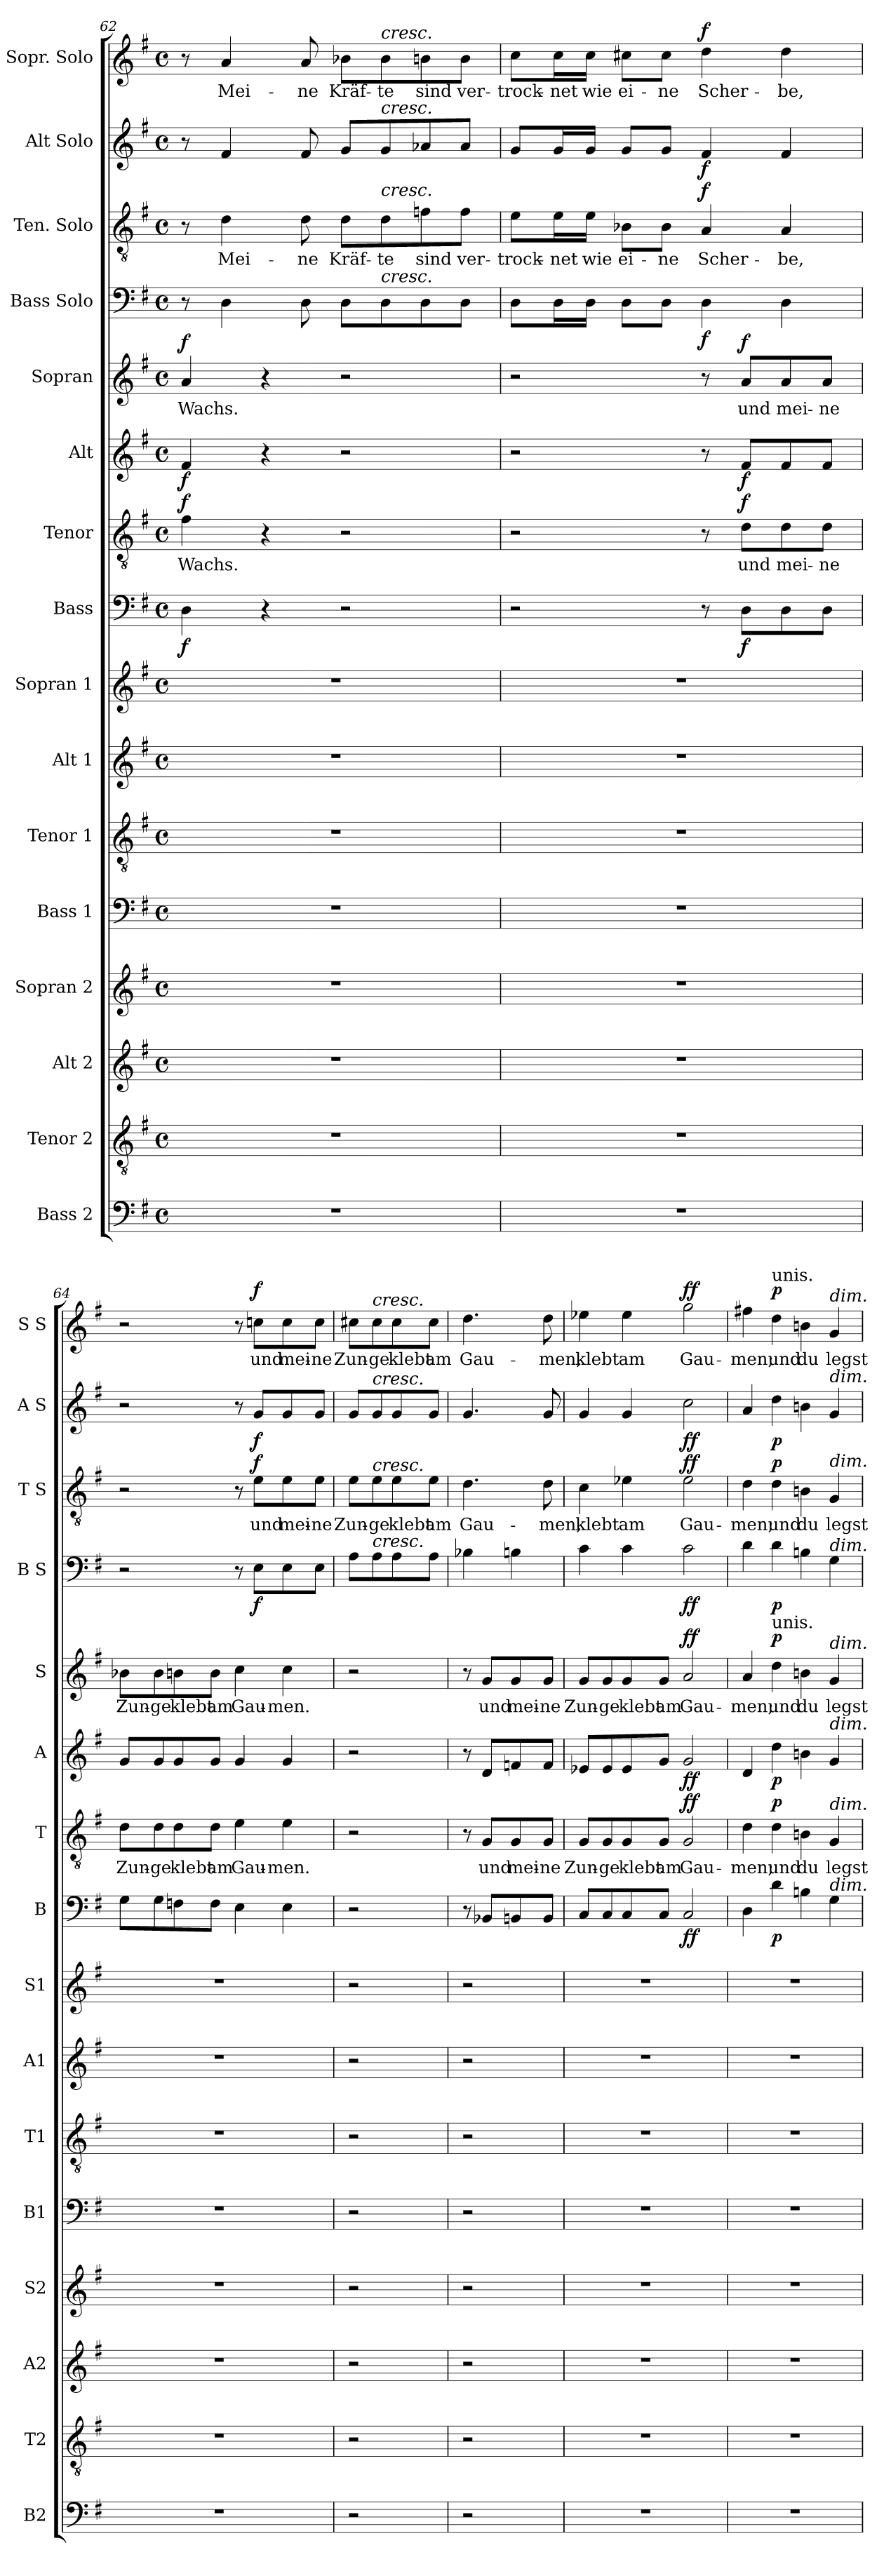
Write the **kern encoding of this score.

**kern	**kern	**kern	**kern	**kern	**kern	**kern	**kern	**kern	**dynam	**kern	**text	**dynam	**kern	**dynam	**kern	**text	**dynam	**kern	**dynam	**kern	**text	**dynam	**kern	**dynam	**kern	**text	**dynam
*part16	*part15	*part14	*part13	*part12	*part11	*part10	*part9	*part8	*part8	*part7	*part7	*part7	*part6	*part6	*part5	*part5	*part5	*part4	*part4	*part3	*part3	*part3	*part2	*part2	*part1	*part1	*part1
*staff16	*staff15	*staff14	*staff13	*staff12	*staff11	*staff10	*staff9	*staff8	*staff8	*staff7	*staff7	*staff7	*staff6	*staff6	*staff5	*staff5	*staff5	*staff4	*staff4	*staff3	*staff3	*staff3	*staff2	*staff2	*staff1	*staff1	*staff1
*I"Bass 2	*I"Tenor 2	*I"Alt 2	*I"Sopran 2	*I"Bass 1	*I"Tenor 1	*I"Alt 1	*I"Sopran 1	*I"Bass	*	*I"Tenor	*	*	*I"Alt	*	*I"Sopran	*	*	*I"Bass Solo	*	*I"Ten. Solo	*	*	*I"Alt Solo	*	*I"Sopr. Solo	*	*
*I'B2	*I'T2	*I'A2	*I'S2	*I'B1	*I'T1	*I'A1	*I'S1	*I'B	*	*I'T	*	*	*I'A	*	*I'S	*	*	*I'B S	*	*I'T S	*	*	*I'A S	*	*I'S S	*	*
*clefF4	*clefGv2	*clefG2	*clefG2	*clefF4	*clefGv2	*clefG2	*clefG2	*clefF4	*	*clefGv2	*	*	*clefG2	*	*clefG2	*	*	*clefF4	*	*clefGv2	*	*	*clefG2	*	*clefG2	*	*
*k[f#]	*k[f#]	*k[f#]	*k[f#]	*k[f#]	*k[f#]	*k[f#]	*k[f#]	*k[f#]	*	*k[f#]	*	*	*k[f#]	*	*k[f#]	*	*	*k[f#]	*	*k[f#]	*	*	*k[f#]	*	*k[f#]	*	*
*M4/4	*M4/4	*M4/4	*M4/4	*M4/4	*M4/4	*M4/4	*M4/4	*M4/4	*	*M4/4	*	*	*M4/4	*	*M4/4	*	*	*M4/4	*	*M4/4	*	*	*M4/4	*	*M4/4	*	*
*met(c)	*met(c)	*met(c)	*met(c)	*met(c)	*met(c)	*met(c)	*met(c)	*met(c)	*	*met(c)	*	*	*met(c)	*	*met(c)	*	*	*met(c)	*	*met(c)	*	*	*met(c)	*	*met(c)	*	*
=62	=62	=62	=62	=62	=62	=62	=62	=62	=62	=62	=62	=62	=62	=62	=62	=62	=62	=62	=62	=62	=62	=62	=62	=62	=62	=62	=62
!	!	!	!	!	!	!	!	!	!LO:DY:b	!	!LO:LY:b	!LO:DY:b	!	!LO:DY:b	!	!LO:LY:b	!LO:DY:b	!	!	!	!	!	!	!	!	!	!
1r	1r	1r	1r	1r	1r	1r	1r	4D\	f	4f#\	Wachs.	f	4f#/	f	4a/	Wachs.	f	8r	.	8r	.	.	8r	.	8r	.	.
!	!	!	!	!	!	!	!	!	!	!	!	!	!	!	!	!	!	!	!	!	!LO:LY:b	!	!	!	!	!LO:LY:b	!
.	.	.	.	.	.	.	.	.	.	.	.	.	.	.	.	.	.	4D\	.	4d\	Mei-	.	4f#/	.	4a/	Mei-	.
.	.	.	.	.	.	.	.	4r	.	4r	.	.	4r	.	4r	.	.	.	.	.	.	.	.	.	.	.	.
!	!	!	!	!	!	!	!	!	!	!	!	!	!	!	!	!	!	!	!	!	!LO:LY:b	!	!	!	!	!LO:LY:b	!
.	.	.	.	.	.	.	.	.	.	.	.	.	.	.	.	.	.	8D\	.	8d\	-ne	.	8f#/	.	8a/	-ne	.
!	!	!	!	!	!	!	!	!	!	!	!	!	!	!	!	!	!	!	!	!	!LO:LY:b	!	!	!	!	!LO:LY:b	!
.	.	.	.	.	.	.	.	2r	.	2r	.	.	2r	.	2r	.	.	8D\L	.	8d\L	Kräf-	.	8g/L	.	8b-X\L	Kräf-	.
!	!	!	!	!	!	!	!	!	!	!	!	!	!	!	!	!	!	!	!	!	!	!	!	!	!LO:TX:a:i:t=cresc.	!	!
!	!	!	!	!	!	!	!	!	!	!	!	!	!	!	!	!	!	!	!	!	!	!	!LO:TX:a:i:t=cresc.	!	!	!	!
!	!	!	!	!	!	!	!	!	!	!	!	!	!	!	!	!	!	!	!	!LO:TX:a:i:t=cresc.	!	!	!	!	!	!	!
!	!	!	!	!	!	!	!	!	!	!	!	!	!	!	!	!	!	!LO:TX:a:i:t=cresc.	!	!	!	!	!	!	!	!	!
!	!	!	!	!	!	!	!	!	!	!	!	!	!	!	!	!	!	!	!	!	!LO:LY:b	!	!	!	!	!LO:LY:b	!
.	.	.	.	.	.	.	.	.	.	.	.	.	.	.	.	.	.	8D\	.	8d\	-te	.	8g/	.	8b-\	-te	.
!	!	!	!	!	!	!	!	!	!	!	!	!	!	!	!	!	!	!	!	!	!LO:LY:b	!	!	!	!	!LO:LY:b	!
.	.	.	.	.	.	.	.	.	.	.	.	.	.	.	.	.	.	8D\	.	8fn\	sind	.	8a-X/	.	8bn\	sind	.
!	!	!	!	!	!	!	!	!	!	!	!	!	!	!	!	!	!	!	!	!	!LO:LY:b	!	!	!	!	!LO:LY:b	!
.	.	.	.	.	.	.	.	.	.	.	.	.	.	.	.	.	.	8D\J	.	8f\J	ver-	.	8a-/J	.	8b\J	ver-	.
!!LO:PB:g=z
=63	=63	=63	=63	=63	=63	=63	=63	=63	=63	=63	=63	=63	=63	=63	=63	=63	=63	=63	=63	=63	=63	=63	=63	=63	=63	=63	=63
!	!	!	!	!	!	!	!	!	!	!	!	!	!	!	!	!	!	!	!	!	!LO:LY:b	!	!	!	!	!LO:LY:b	!
1r	1r	1r	1r	1r	1r	1r	1r	2r	.	2r	.	.	2r	.	2r	.	.	8D\L	.	8e\L	-trock-	.	8g/L	.	8cc\L	-trock-	.
!	!	!	!	!	!	!	!	!	!	!	!	!	!	!	!	!	!	!	!	!	!LO:LY:b	!	!	!	!	!LO:LY:b	!
.	.	.	.	.	.	.	.	.	.	.	.	.	.	.	.	.	.	16D\L	.	16e\L	-net	.	16g/L	.	16cc\L	-net	.
!	!	!	!	!	!	!	!	!	!	!	!	!	!	!	!	!	!	!	!	!	!LO:LY:b	!	!	!	!	!LO:LY:b	!
.	.	.	.	.	.	.	.	.	.	.	.	.	.	.	.	.	.	16D\JJ	.	16e\JJ	wie	.	16g/JJ	.	16cc\JJ	wie	.
!	!	!	!	!	!	!	!	!	!	!	!	!	!	!	!	!	!	!	!	!	!LO:LY:b	!	!	!	!	!LO:LY:b	!
.	.	.	.	.	.	.	.	.	.	.	.	.	.	.	.	.	.	8D\L	.	8B-X\L	ei-	.	8g/L	.	8cc#X\L	ei-	.
!	!	!	!	!	!	!	!	!	!	!	!	!	!	!	!	!	!	!	!	!	!LO:LY:b	!	!	!	!	!LO:LY:b	!
.	.	.	.	.	.	.	.	.	.	.	.	.	.	.	.	.	.	8D\J	.	8B-\J	-ne	.	8g/J	.	8cc#\J	-ne	.
!	!	!	!	!	!	!	!	!	!	!	!	!	!	!	!	!	!	!	!LO:DY:b	!	!LO:LY:b	!LO:DY:b	!	!LO:DY:b	!	!LO:LY:b	!LO:DY:b
.	.	.	.	.	.	.	.	8r	.	8r	.	.	8r	.	8r	.	.	4D\	f	4A/	Scher-	f	4f#/	f	4dd\	Scher-	f
!	!	!	!	!	!	!	!	!	!LO:DY:b	!	!LO:LY:b	!LO:DY:b	!	!LO:DY:b	!	!LO:LY:b	!LO:DY:b	!	!	!	!	!	!	!	!	!	!
.	.	.	.	.	.	.	.	8D\L	f	8d\L	und	f	8f#/L	f	8a/L	und	f	.	.	.	.	.	.	.	.	.	.
!	!	!	!	!	!	!	!	!	!	!	!LO:LY:b	!	!	!	!	!LO:LY:b	!	!	!	!	!LO:LY:b	!	!	!	!	!LO:LY:b	!
.	.	.	.	.	.	.	.	8D\	.	8d\	mei-	.	8f#/	.	8a/	mei-	.	4D\	.	4A/	-be,	.	4f#/	.	4dd\	-be,	.
!	!	!	!	!	!	!	!	!	!	!	!LO:LY:b	!	!	!	!	!LO:LY:b	!	!	!	!	!	!	!	!	!	!	!
.	.	.	.	.	.	.	.	8D\J	.	8d\J	-ne	.	8f#/J	.	8a/J	-ne	.	.	.	.	.	.	.	.	.	.	.
=64	=64	=64	=64	=64	=64	=64	=64	=64	=64	=64	=64	=64	=64	=64	=64	=64	=64	=64	=64	=64	=64	=64	=64	=64	=64	=64	=64
!	!	!	!	!	!	!	!	!	!	!	!LO:LY:b	!	!	!	!	!LO:LY:b	!	!	!	!	!	!	!	!	!	!	!
1r	1r	1r	1r	1r	1r	1r	1r	8G\L	.	8d\L	Zun-	.	8g/L	.	8b-X\L	Zun-	.	2r	.	2r	.	.	2r	.	2r	.	.
!	!	!	!	!	!	!	!	!	!	!	!LO:LY:b	!	!	!	!	!LO:LY:b	!	!	!	!	!	!	!	!	!	!	!
.	.	.	.	.	.	.	.	8G\	.	8d\	-ge	.	8g/	.	8b-\	-ge	.	.	.	.	.	.	.	.	.	.	.
!	!	!	!	!	!	!	!	!	!	!	!LO:LY:b	!	!	!	!	!LO:LY:b	!	!	!	!	!	!	!	!	!	!	!
.	.	.	.	.	.	.	.	8Fn\	.	8d\	klebt	.	8g/	.	8bn\	klebt	.	.	.	.	.	.	.	.	.	.	.
!	!	!	!	!	!	!	!	!	!	!	!LO:LY:b	!	!	!	!	!LO:LY:b	!	!	!	!	!	!	!	!	!	!	!
.	.	.	.	.	.	.	.	8F\J	.	8d\J	am	.	8g/J	.	8b\J	am	.	.	.	.	.	.	.	.	.	.	.
!	!	!	!	!	!	!	!	!	!	!	!LO:LY:b	!	!	!	!	!LO:LY:b	!	!	!	!	!	!	!	!	!	!	!
.	.	.	.	.	.	.	.	4E\	.	4e\	Gau-	.	4g/	.	4cc\	Gau-	.	8r	.	8r	.	.	8r	.	8r	.	.
!	!	!	!	!	!	!	!	!	!	!	!	!	!	!	!	!	!	!	!LO:DY:b	!	!LO:LY:b	!LO:DY:b	!	!LO:DY:b	!	!LO:LY:b	!LO:DY:b
.	.	.	.	.	.	.	.	.	.	.	.	.	.	.	.	.	.	8E\L	f	8e\L	und	f	8g/L	f	8ccn\L	und	f
!	!	!	!	!	!	!	!	!	!	!	!LO:LY:b	!	!	!	!	!LO:LY:b	!	!	!	!	!LO:LY:b	!	!	!	!	!LO:LY:b	!
.	.	.	.	.	.	.	.	4E\	.	4e\	-men.	.	4g/	.	4cc\	-men.	.	8E\	.	8e\	mei-	.	8g/	.	8cc\	mei-	.
!	!	!	!	!	!	!	!	!	!	!	!	!	!	!	!	!	!	!	!	!	!LO:LY:b	!	!	!	!	!LO:LY:b	!
.	.	.	.	.	.	.	.	.	.	.	.	.	.	.	.	.	.	8E\J	.	8e\J	-ne	.	8g/J	.	8cc\J	-ne	.
=65	=65	=65	=65	=65	=65	=65	=65	=65	=65	=65	=65	=65	=65	=65	=65	=65	=65	=65	=65	=65	=65	=65	=65	=65	=65	=65	=65
!	!	!	!	!	!	!	!	!	!	!	!	!	!	!	!	!	!	!	!	!	!LO:LY:b	!	!	!	!	!LO:LY:b	!
2r	2r	2r	2r	2r	2r	2r	2r	2r	.	2r	.	.	2r	.	2r	.	.	8A\L	.	8e\L	Zun-	.	8g/L	.	8cc#X\L	Zun-	.
!	!	!	!	!	!	!	!	!	!	!	!	!	!	!	!	!	!	!	!	!	!	!	!	!	!LO:TX:a:i:t=cresc.	!	!
!	!	!	!	!	!	!	!	!	!	!	!	!	!	!	!	!	!	!	!	!	!	!	!LO:TX:a:i:t=cresc.	!	!	!	!
!	!	!	!	!	!	!	!	!	!	!	!	!	!	!	!	!	!	!	!	!LO:TX:a:i:t=cresc.	!	!	!	!	!	!	!
!	!	!	!	!	!	!	!	!	!	!	!	!	!	!	!	!	!	!LO:TX:a:i:t=cresc.	!	!	!	!	!	!	!	!	!
!	!	!	!	!	!	!	!	!	!	!	!	!	!	!	!	!	!	!	!	!	!LO:LY:b	!	!	!	!	!LO:LY:b	!
.	.	.	.	.	.	.	.	.	.	.	.	.	.	.	.	.	.	8A\	.	8e\	-ge	.	8g/	.	8cc#\	-ge	.
!	!	!	!	!	!	!	!	!	!	!	!	!	!	!	!	!	!	!	!	!	!LO:LY:b	!	!	!	!	!LO:LY:b	!
.	.	.	.	.	.	.	.	.	.	.	.	.	.	.	.	.	.	8A\	.	8e\	klebt	.	8g/	.	8cc#\	klebt	.
!	!	!	!	!	!	!	!	!	!	!	!	!	!	!	!	!	!	!	!	!	!LO:LY:b	!	!	!	!	!LO:LY:b	!
.	.	.	.	.	.	.	.	.	.	.	.	.	.	.	.	.	.	8A\J	.	8e\J	am	.	8g/J	.	8cc#\J	am	.
!!LO:PB:g=z
=65X2	=65X2	=65X2	=65X2	=65X2	=65X2	=65X2	=65X2	=65X2	=65X2	=65X2	=65X2	=65X2	=65X2	=65X2	=65X2	=65X2	=65X2	=65X2	=65X2	=65X2	=65X2	=65X2	=65X2	=65X2	=65X2	=65X2	=65X2
!	!	!	!	!	!	!	!	!	!	!	!	!	!	!	!	!	!	!	!	!	!LO:LY:b	!	!	!	!	!LO:LY:b	!
2r	2r	2r	2r	2r	2r	2r	2r	8r	.	8r	.	.	8r	.	8r	.	.	4B-X\	.	4.d\	Gau-	.	4.g/	.	4.dd\	Gau-	.
!	!	!	!	!	!	!	!	!	!	!	!LO:LY:b	!	!	!	!	!LO:LY:b	!	!	!	!	!	!	!	!	!	!	!
.	.	.	.	.	.	.	.	8BB-X/L	.	8G/L	und	.	8d/L	.	8g/L	und	.	.	.	.	.	.	.	.	.	.	.
!	!	!	!	!	!	!	!	!	!	!	!LO:LY:b	!	!	!	!	!LO:LY:b	!	!	!	!	!	!	!	!	!	!	!
.	.	.	.	.	.	.	.	8BBn/	.	8G/	mei-	.	8fn/	.	8g/	mei-	.	4Bn\	.	.	.	.	.	.	.	.	.
!	!	!	!	!	!	!	!	!	!	!	!LO:LY:b	!	!	!	!	!LO:LY:b	!	!	!	!	!LO:LY:b	!	!	!	!	!LO:LY:b	!
.	.	.	.	.	.	.	.	8BB/J	.	8G/J	-ne	.	8f/J	.	8g/J	-ne	.	.	.	8d\	-men,	.	8g/	.	8dd\	-men,	.
=66	=66	=66	=66	=66	=66	=66	=66	=66	=66	=66	=66	=66	=66	=66	=66	=66	=66	=66	=66	=66	=66	=66	=66	=66	=66	=66	=66
!	!	!	!	!	!	!	!	!	!	!	!LO:LY:b	!	!	!	!	!LO:LY:b	!	!	!	!	!LO:LY:b	!	!	!	!	!LO:LY:b	!
1r	1r	1r	1r	1r	1r	1r	1r	8C/L	.	8G/L	Zun-	.	8e-X/L	.	8g/L	Zun-	.	4c\	.	4c\	klebt	.	4g/	.	4ee-X\	klebt	.
!	!	!	!	!	!	!	!	!	!	!	!LO:LY:b	!	!	!	!	!LO:LY:b	!	!	!	!	!	!	!	!	!	!	!
.	.	.	.	.	.	.	.	8C/	.	8G/	-ge	.	8e-/	.	8g/	-ge	.	.	.	.	.	.	.	.	.	.	.
!	!	!	!	!	!	!	!	!	!	!	!LO:LY:b	!	!	!	!	!LO:LY:b	!	!	!	!	!LO:LY:b	!	!	!	!	!LO:LY:b	!
.	.	.	.	.	.	.	.	8C/	.	8G/	klebt	.	8e-/	.	8g/	klebt	.	4c\	.	4e-X\	am	.	4g/	.	4ee-\	am	.
!	!	!	!	!	!	!	!	!	!	!	!LO:LY:b	!	!	!	!	!LO:LY:b	!	!	!	!	!	!	!	!	!	!	!
.	.	.	.	.	.	.	.	8C/J	.	8G/J	am	.	8g/J	.	8g/J	am	.	.	.	.	.	.	.	.	.	.	.
!	!	!	!	!	!	!	!	!	!LO:DY:b	!	!LO:LY:b	!LO:DY:b	!	!LO:DY:b	!	!LO:LY:b	!LO:DY:b	!	!LO:DY:b	!	!LO:LY:b	!LO:DY:b	!	!LO:DY:b	!	!LO:LY:b	!LO:DY:b
.	.	.	.	.	.	.	.	2C/	ff	2G/	Gau-	ff	2g/	ff	2a/	Gau-	ff	2c\	ff	2e-\	Gau-	ff	2cc\	ff	2gg\	Gau-	ff
=67	=67	=67	=67	=67	=67	=67	=67	=67	=67	=67	=67	=67	=67	=67	=67	=67	=67	=67	=67	=67	=67	=67	=67	=67	=67	=67	=67
!	!	!	!	!	!	!	!	!	!	!	!LO:LY:b	!	!	!	!	!LO:LY:b	!	!	!	!	!LO:LY:b	!	!	!	!	!LO:LY:b	!
1r	1r	1r	1r	1r	1r	1r	1r	4D\	.	4d\	-men;	.	4d/	.	4a/	-men;	.	4d\	.	4d\	-men;	.	4a/	.	4ff#X\	-men;	.
!	!	!	!	!	!	!	!	!	!	!	!	!	!	!	!	!	!	!	!	!	!	!	!	!	!LO:TX:a:t=unis.	!	!
!	!	!	!	!	!	!	!	!	!	!	!	!	!	!	!LO:TX:a:t=unis.	!	!	!	!	!	!	!	!	!	!	!	!
!	!	!	!	!	!	!	!	!	!LO:DY:b	!	!LO:LY:b	!LO:DY:b	!	!LO:DY:b	!	!LO:LY:b	!LO:DY:b	!	!LO:DY:b	!	!LO:LY:b	!LO:DY:b	!	!LO:DY:b	!	!LO:LY:b	!LO:DY:b
.	.	.	.	.	.	.	.	4d\	p	4d\	und	p	4dd\	p	4dd\	und	p	4d\	p	4d\	und	p	4dd\	p	4dd\	und	p
!	!	!	!	!	!	!	!	!	!	!	!LO:LY:b	!	!	!	!	!LO:LY:b	!	!	!	!	!LO:LY:b	!	!	!	!	!LO:LY:b	!
.	.	.	.	.	.	.	.	4Bn\	.	4Bn\	du	.	4bn\	.	4bn\	du	.	4Bn\	.	4Bn\	du	.	4bn\	.	4bn\	du	.
!	!	!	!	!	!	!	!	!	!	!	!	!	!	!	!	!	!	!	!	!	!	!	!	!	!LO:TX:a:i:t=dim.	!	!
!	!	!	!	!	!	!	!	!	!	!	!	!	!	!	!	!	!	!	!	!	!	!	!LO:TX:a:i:t=dim.	!	!	!	!
!	!	!	!	!	!	!	!	!	!	!	!	!	!	!	!	!	!	!	!	!LO:TX:a:i:t=dim.	!	!	!	!	!	!	!
!	!	!	!	!	!	!	!	!	!	!	!	!	!	!	!	!	!	!LO:TX:a:i:t=dim.	!	!	!	!	!	!	!	!	!
!	!	!	!	!	!	!	!	!	!	!	!	!	!	!	!LO:TX:a:i:t=dim.	!	!	!	!	!	!	!	!	!	!	!	!
!	!	!	!	!	!	!	!	!	!	!	!	!	!LO:TX:a:i:t=dim.	!	!	!	!	!	!	!	!	!	!	!	!	!	!
!	!	!	!	!	!	!	!	!	!	!LO:TX:a:i:t=dim.	!	!	!	!	!	!	!	!	!	!	!	!	!	!	!	!	!
!	!	!	!	!	!	!	!	!LO:TX:a:i:t=dim.	!	!	!	!	!	!	!	!	!	!	!	!	!	!	!	!	!	!	!
!	!	!	!	!	!	!	!	!	!	!	!LO:LY:b	!	!	!	!	!LO:LY:b	!	!	!	!	!LO:LY:b	!	!	!	!	!LO:LY:b	!
.	.	.	.	.	.	.	.	4G\	.	4G/	legst	.	4g/	.	4g/	legst	.	4G\	.	4G/	legst	.	4g/	.	4g/	legst	.
=	=	=	=	=	=	=	=	=	=	=	=	=	=	=	=	=	=	=	=	=	=	=	=	=	=	=	=
*-	*-	*-	*-	*-	*-	*-	*-	*-	*-	*-	*-	*-	*-	*-	*-	*-	*-	*-	*-	*-	*-	*-	*-	*-	*-	*-	*-
